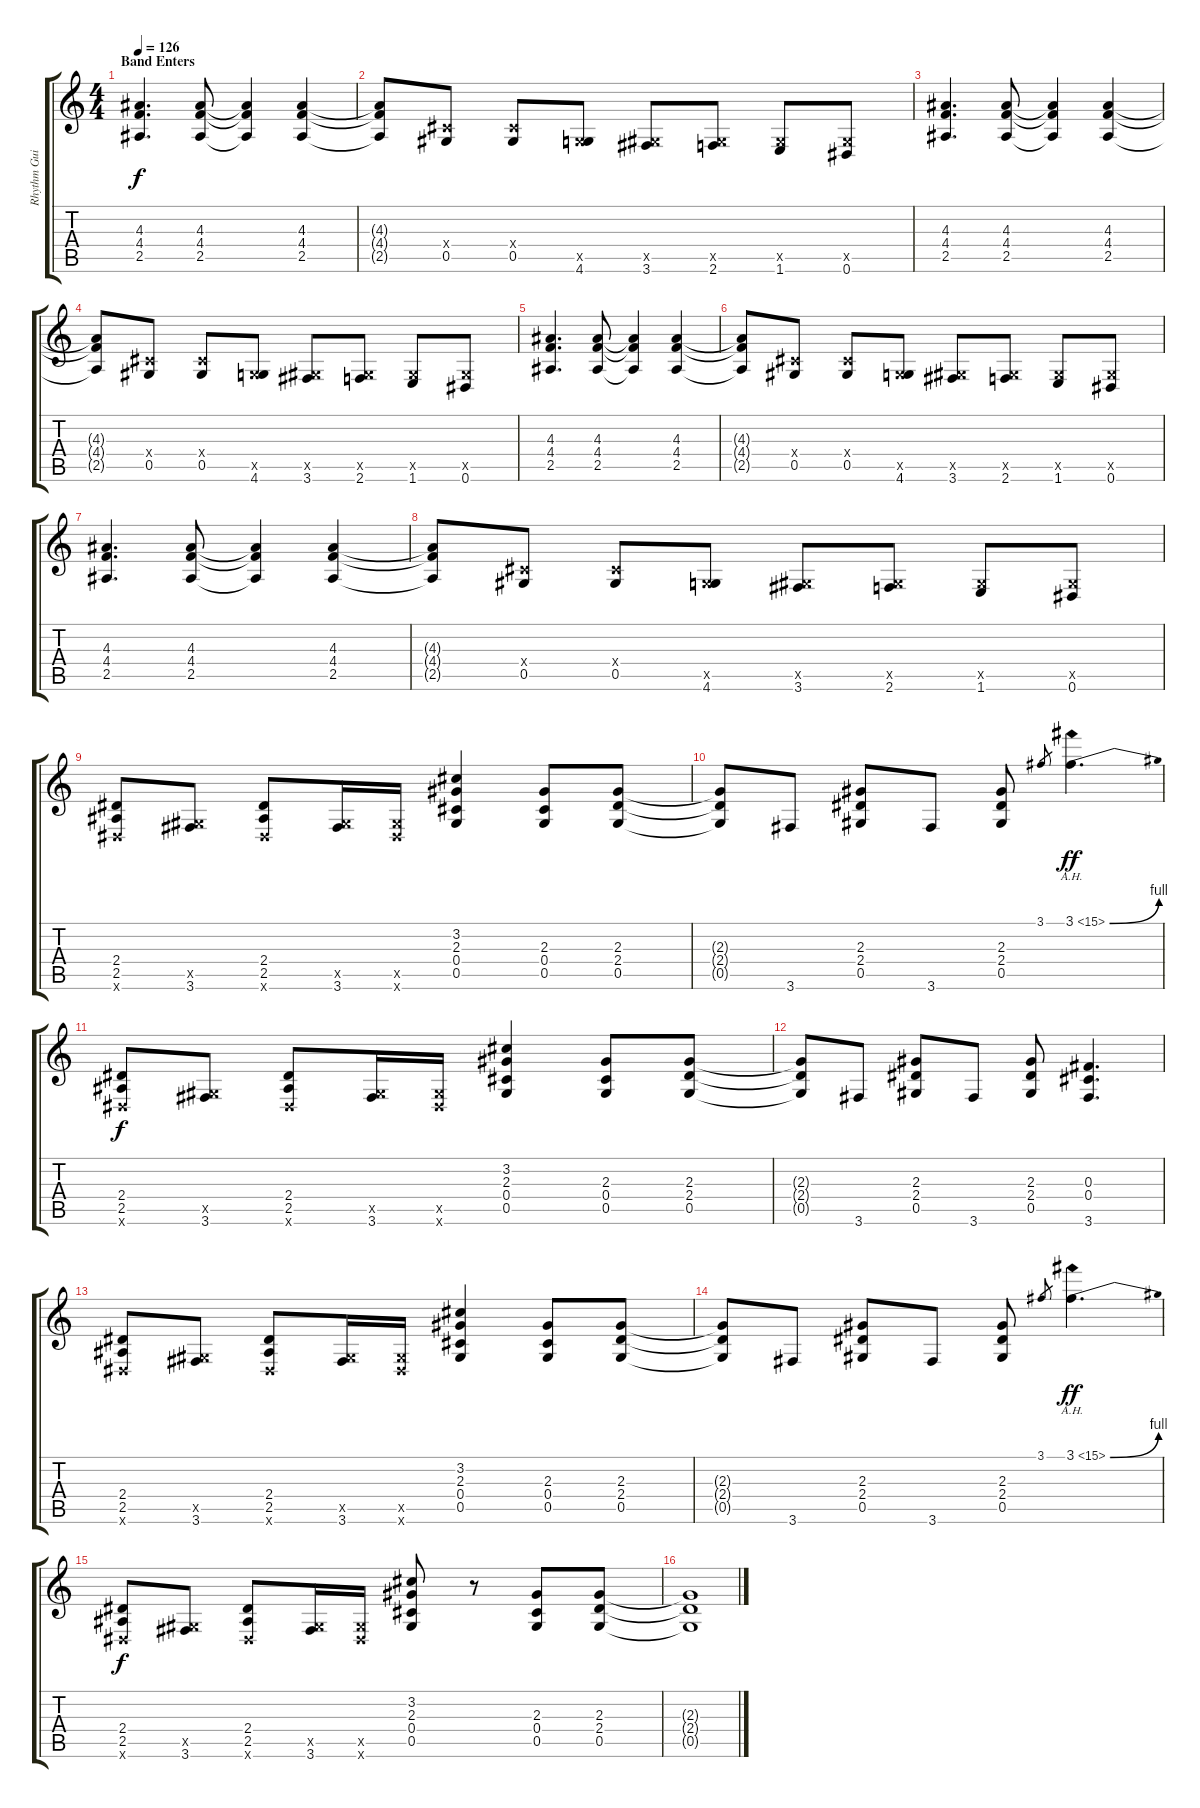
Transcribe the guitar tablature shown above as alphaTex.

\track ("Rhythm Guitar 2" "Rhythm Gui") {instrument distortionguitar}
\staff {score tabs}
\tuning (Eb4 Bb3 Gb3 Db3 Ab2 Eb2) {hide}
\ts (4 4)
\section ("" "Band Enters")
\tempo 126
\clef g2
\ks c
(4.3 4.4 2.5).4{d dy f} (4.3 4.4 2.5).8 (4.3{t} 4.4{t} 2.5{t}).4 (4.3 4.4 2.5).4 |
(4.3{t} 4.4{t} 2.5{t}).8 (0.4{x} 0.5).8 (0.4{x} 0.5).8 (0.5{x} 4.6).8 (0.5{x} 3.6).8 (0.5{x} 2.6).8 (0.5{x} 1.6).8 (0.5{x} 0.6).8 |
(4.3 4.4 2.5).4{d} (4.3 4.4 2.5).8 (4.3{t} 4.4{t} 2.5{t}).4 (4.3 4.4 2.5).4 |
(4.3{t} 4.4{t} 2.5{t}).8 (0.4{x} 0.5).8 (0.4{x} 0.5).8 (0.5{x} 4.6).8 (0.5{x} 3.6).8 (0.5{x} 2.6).8 (0.5{x} 1.6).8 (0.5{x} 0.6).8 |
(4.3 4.4 2.5).4{d} (4.3 4.4 2.5).8 (4.3{t} 4.4{t} 2.5{t}).4 (4.3 4.4 2.5).4 |
(4.3{t} 4.4{t} 2.5{t}).8 (0.4{x} 0.5).8 (0.4{x} 0.5).8 (0.5{x} 4.6).8 (0.5{x} 3.6).8 (0.5{x} 2.6).8 (0.5{x} 1.6).8 (0.5{x} 0.6).8 |
(4.3 4.4 2.5).4{d} (4.3 4.4 2.5).8 (4.3{t} 4.4{t} 2.5{t}).4 (4.3 4.4 2.5).4 |
(4.3{t} 4.4{t} 2.5{t}).8 (0.4{x} 0.5).8 (0.4{x} 0.5).8 (0.5{x} 4.6).8 (0.5{x} 3.6).8 (0.5{x} 2.6).8 (0.5{x} 1.6).8 (0.5{x} 0.6).8 |
(2.4 2.5 0.6{x}).8 (0.5{x} 3.6).8 (2.4 2.5 0.6{x}).8 (0.5{x} 3.6).16 (0.5{x} 0.6{x}).16 (3.2 2.3 0.4 0.5).4 (2.3 0.4 0.5).8 (2.3 2.4 0.5).8 |
(2.3{t} 2.4{t} 0.5{t}).8 3.6.8 (2.3 2.4 0.5).8 3.6.8 (2.3 2.4 0.5).8 3.1.8{gr} 3.1{be (bend 0 0 60 4) ah 12}.4{d dy ff} |
(2.4 2.5 0.6{x}).8{dy f} (0.5{x} 3.6).8 (2.4 2.5 0.6{x}).8 (0.5{x} 3.6).16 (0.5{x} 0.6{x}).16 (3.2 2.3 0.4 0.5).4 (2.3 0.4 0.5).8 (2.3 2.4 0.5).8 |
(2.3{t} 2.4{t} 0.5{t}).8 3.6.8 (2.3 2.4 0.5).8 3.6.8 (2.3 2.4 0.5).8 (0.3 0.4 3.6).4{d} |
(2.4 2.5 0.6{x}).8 (0.5{x} 3.6).8 (2.4 2.5 0.6{x}).8 (0.5{x} 3.6).16 (0.5{x} 0.6{x}).16 (3.2 2.3 0.4 0.5).4 (2.3 0.4 0.5).8 (2.3 2.4 0.5).8 |
(2.3{t} 2.4{t} 0.5{t}).8 3.6.8 (2.3 2.4 0.5).8 3.6.8 (2.3 2.4 0.5).8 3.1.8{gr} 3.1{be (bend 0 0 60 4) ah 12}.4{d dy ff} |
(2.4 2.5 0.6{x}).8{dy f} (0.5{x} 3.6).8 (2.4 2.5 0.6{x}).8 (0.5{x} 3.6).16 (0.5{x} 0.6{x}).16 (3.2 2.3 0.4 0.5).8 r.8 (2.3 0.4 0.5).8 (2.3 2.4 0.5).8 |
(2.3{t} 2.4{t} 0.5{t}).1
